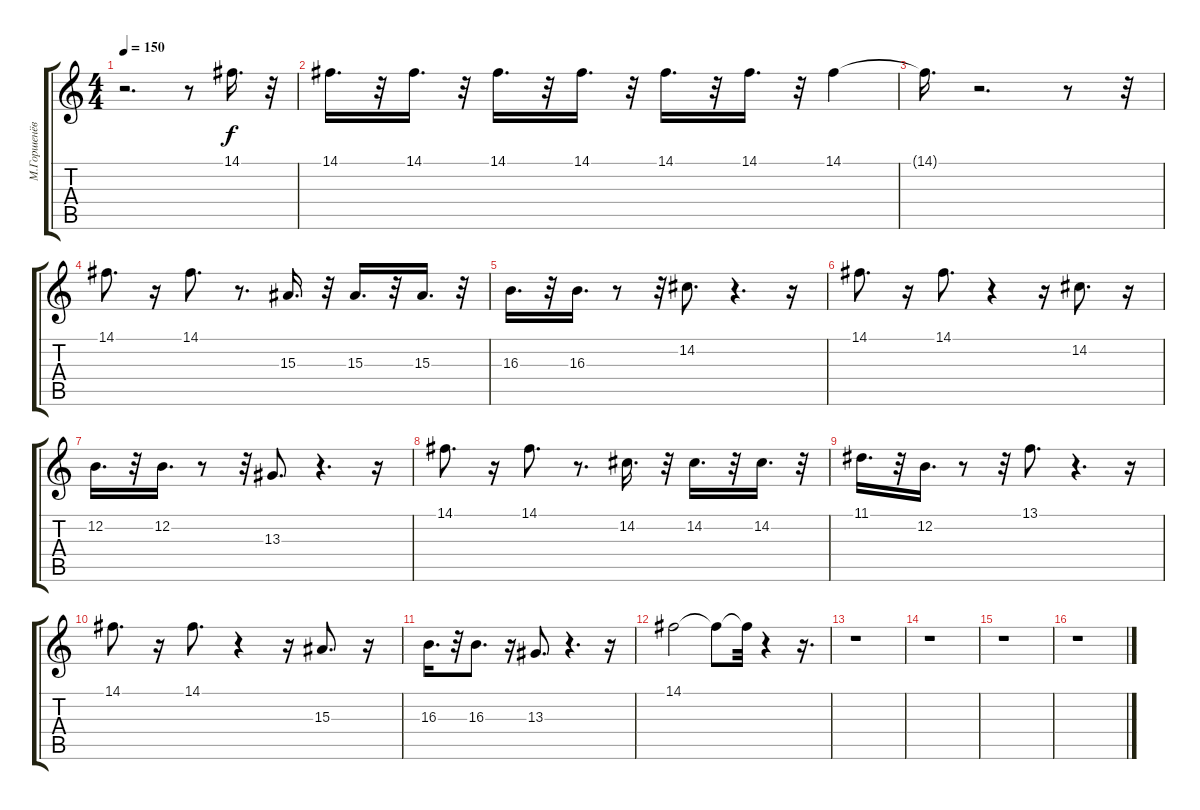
\track ("М.Горшенёв" "М.Горшенёв") {instrument lead1square}
\staff {score tabs}
\tuning (E4 B3 G3 D3 A2 D2) {hide}
\ts (4 4)
\tempo 150
\clef g2
\ks c
r.2{d dy f} r.8 14.1.16{d} r.32 |
14.1.16{d} r.32 14.1.16{d} r.32 14.1.16{d} r.32 14.1.16{d} r.32 14.1.16{d} r.32 14.1.16{d} r.32 14.1.4 |
14.1{t}.16{d} r.2{d} r.8 r.32 |
14.1.8{d} r.16 14.1.8{d} r.8{d} 15.3.16{d} r.32 15.3.16{d} r.32 15.3.16{d} r.32 |
16.3.16{d} r.32 16.3.16{d} r.8 r.32 14.2.8{d} r.4{d} r.16 |
14.1.8{d} r.16 14.1.8{d} r.4 r.16 14.2.8{d} r.16 |
12.2.16{d} r.32 12.2.16{d} r.8 r.32 13.3.8{d} r.4{d} r.16 |
14.1.8{d} r.16 14.1.8{d} r.8{d} 14.2.16{d} r.32 14.2.16{d} r.32 14.2.16{d} r.32 |
11.1.16{d} r.32 12.2.16{d} r.8 r.32 13.1.8{d} r.4{d} r.16 |
14.1.8{d} r.16 14.1.8{d} r.4 r.16 15.3.8{d} r.16 |
16.3.16{d} r.32 16.3.8{d} r.16 13.3.8{d} r.4{d} r.16 |
14.1.2 14.1{t}.8 14.1{t}.32 r.4 r.16{d} |
r.1 |
r.1 |
r.1 |
r.1
